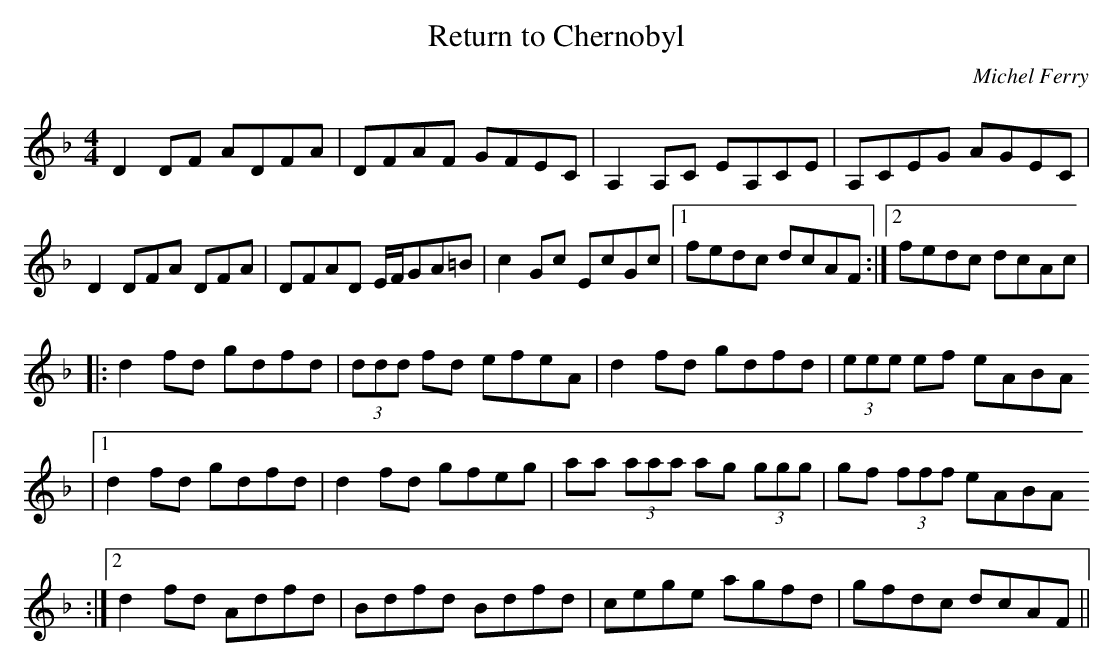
X:1
T:Return to Chernobyl
M:4/4
L:1/8
C:Michel Ferry
K:Dm
D2DF ADFA|DFAF GFEC|A,2A,C EA,CE|A,CEG AGEC|
D2DFA DFA|DFAD E/2F/2GA=B|c2Gc EcGc|1 fedc dcAF:|2 fedc dcAc|
|:d2fd gdfd|(3ddd fd efeA|d2fd gdfd |(3eee ef eABA
|1 d2fd gdfd|d2fd gfeg|aa (3aaa ag (3ggg|gf (3fff eABA
:|2 d2fd Adfd|Bdfd Bdfd|cege agfd|gfdc dcAF||
